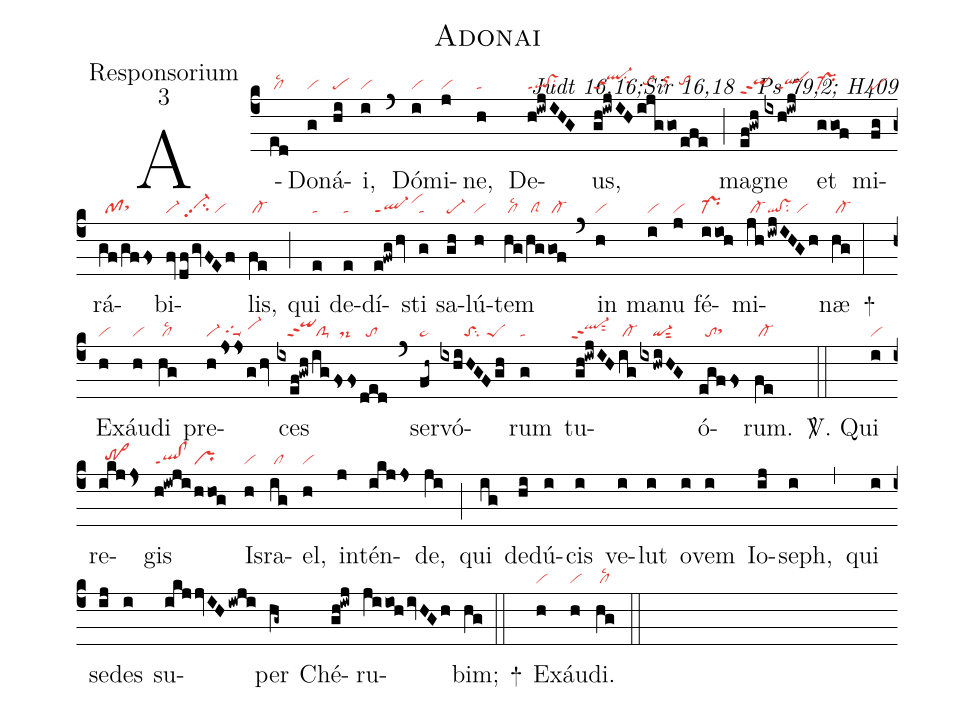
name:Adonai;
office-part:Responsorium;
mode:3;
commentary:Judt 16,16;Sir 16,18 ꝟ Ps 79,2; H409;
nabc-lines:1;
%%
(c4)A(ed|/cllsc2)Do(g|vi)ná(hi|pe)i,(i|vi) (`) Dó(i|vi)mi(j|vi)ne,(h|ta) De(h!iwjIHG|ql!vsppt1su2)us,(gh!iwjIH|ql-hjppt2su2|ijggo/efe|//tohh//orhi//tohh) (;) ma(ef!gwh|qihhppt2)gne(ixh!iwj|////qlppt1) et(ggof|pr-) mi(fg|pe)rá(gf/gffs|//pfsthh)bi(fv|vi-|/dfgvFEf|//vi-hhpp2su2/vi)lis,(fe|/cl-) (;) qui(e|ta) de(e|ta)dí(e!fwghv|ql-ppt1vihj)sti(g|ta) sa(gh|pe-)lú(h|vi)tem(hg|/cllsc2|/hg|/clS|gof|/cl-) (`) in(h|vi) ma(i|vi)nu(j|vi) fé(iioh|pr-)mi(jh|/cl-|iwjIHGh|ql!vssu2/vi)næ(hg|/cl-) (:)
+()
E(h|vi)xáu(h|vi)di(hg|/cllsc2) pre(hjssghv|vi-/tgS-/vi-hi)ces(ixef!gwh|///qihjppt2|/ig|/clS-|fss|//ds-|ded|//to) (`) ser(fh~|pe~)vó(ixhiHGFgh|///////toSsu2//peS)rum(g|ta) tu(gh!iwjIH|`ql-hippt2sut2|ig|/cl-|/ixhwiHG|////qi-sut2)ó(egffs|//tosthh)rum.(fe|/cl-) (::)

<sp>V/</sp>.
Qui(i|vi) re(ikjjs>|//tr>hh)gis(h!iwji|ql!clppt1|/hhog|pr) Is(h|vi)ra(ig|/cl)el,(h|vi) in(j)tén(ikjjs)de,(ji) (;)
qui(ig) de(hi)dú(i)cis(i) ve(i)lut(i) o(i)vem(i) Io(ij)seph,(i) (,)
qui(i) se(ij)des(i) su(ikjjvIHiwji)per(hg~) Ché(gh!iwj)ru(ji/ioh/ivHGh)bim;(hg) (::)

+() E(h|vi)xáu(h|vi)di.(hg|/cllsc2) (::)
